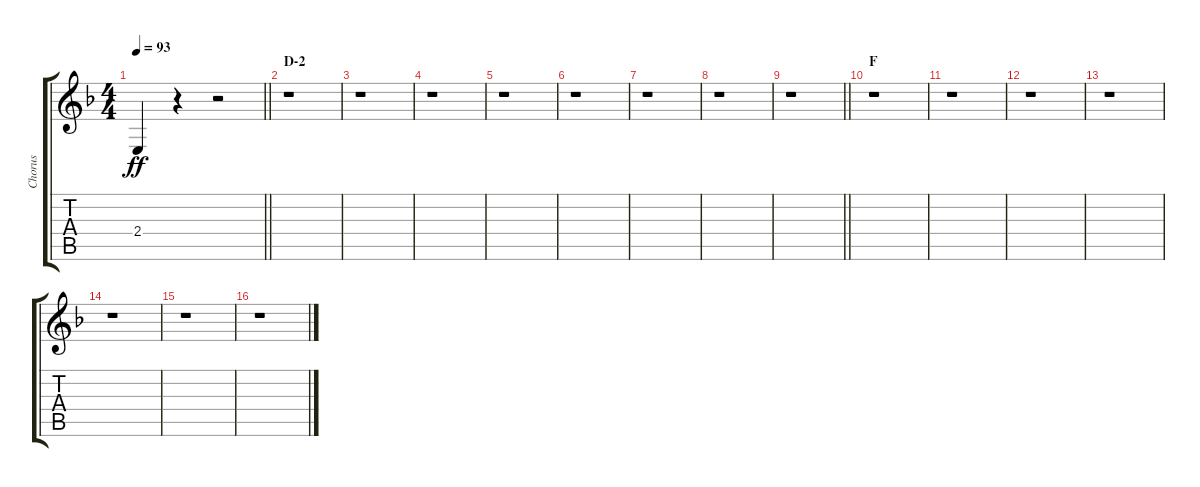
\track ("Chorus" "Chorus") {instrument voiceoohs}
\staff {score tabs}
\tuning (E4 B3 G3 D3 A2 E2) {hide}
\ts (4 4)
\tempo 93
\clef g2
\barLineRight lightlight
\ks f
2.4{t}.4{dy ff} r.4 r.2 |
\section ("" "D-2")
r.1 |
r.1 |
r.1 |
r.1 |
r.1 |
r.1 |
r.1 |
\barLineRight lightlight
r.1 |
\section ("" "F")
r.1 |
r.1 |
r.1 |
r.1 |
r.1 |
r.1 |
r.1
